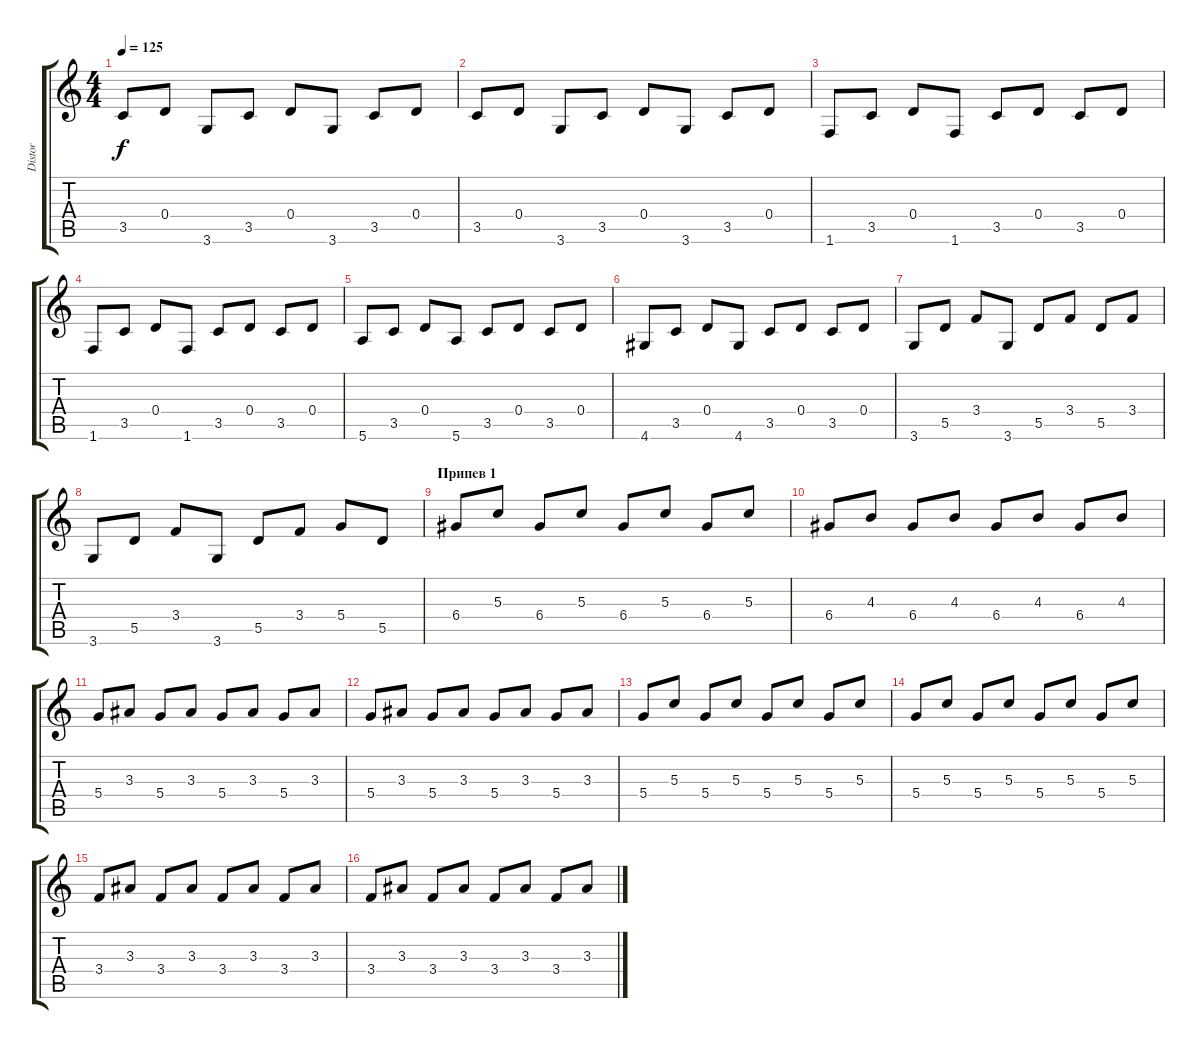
\track ("Distor" "Distor") {instrument overdrivenguitar}
\staff {score tabs}
\tuning (E4 B3 G3 D3 A2 E2) {hide}
\ts (4 4)
\tempo 125
\clef g2
\ks c
3.5.8{dy f} 0.4.8 3.6.8 3.5.8 0.4.8 3.6.8 3.5.8 0.4.8 |
3.5.8 0.4.8 3.6.8 3.5.8 0.4.8 3.6.8 3.5.8 0.4.8 |
1.6.8 3.5.8 0.4.8 1.6.8 3.5.8 0.4.8 3.5.8 0.4.8 |
1.6.8 3.5.8 0.4.8 1.6.8 3.5.8 0.4.8 3.5.8 0.4.8 |
5.6.8 3.5.8 0.4.8 5.6.8 3.5.8 0.4.8 3.5.8 0.4.8 |
4.6.8 3.5.8 0.4.8 4.6.8 3.5.8 0.4.8 3.5.8 0.4.8 |
3.6.8 5.5.8 3.4.8 3.6.8 5.5.8 3.4.8 5.5.8 3.4.8 |
3.6.8 5.5.8 3.4.8 3.6.8 5.5.8 3.4.8 5.4.8 5.5.8 |
\section ("" "Припев 1")
6.4.8{volume 5} 5.3.8 6.4.8 5.3.8 6.4.8 5.3.8 6.4.8 5.3.8 |
6.4.8 4.3.8 6.4.8 4.3.8 6.4.8 4.3.8 6.4.8 4.3.8 |
5.4.8 3.3.8 5.4.8 3.3.8 5.4.8 3.3.8 5.4.8 3.3.8 |
5.4.8 3.3.8 5.4.8 3.3.8 5.4.8 3.3.8 5.4.8 3.3.8 |
5.4.8 5.3.8 5.4.8 5.3.8 5.4.8 5.3.8 5.4.8 5.3.8 |
5.4.8 5.3.8 5.4.8 5.3.8 5.4.8 5.3.8 5.4.8 5.3.8 |
3.4.8 3.3.8 3.4.8 3.3.8 3.4.8 3.3.8 3.4.8 3.3.8 |
3.4.8 3.3.8 3.4.8 3.3.8 3.4.8 3.3.8 3.4.8 3.3.8
